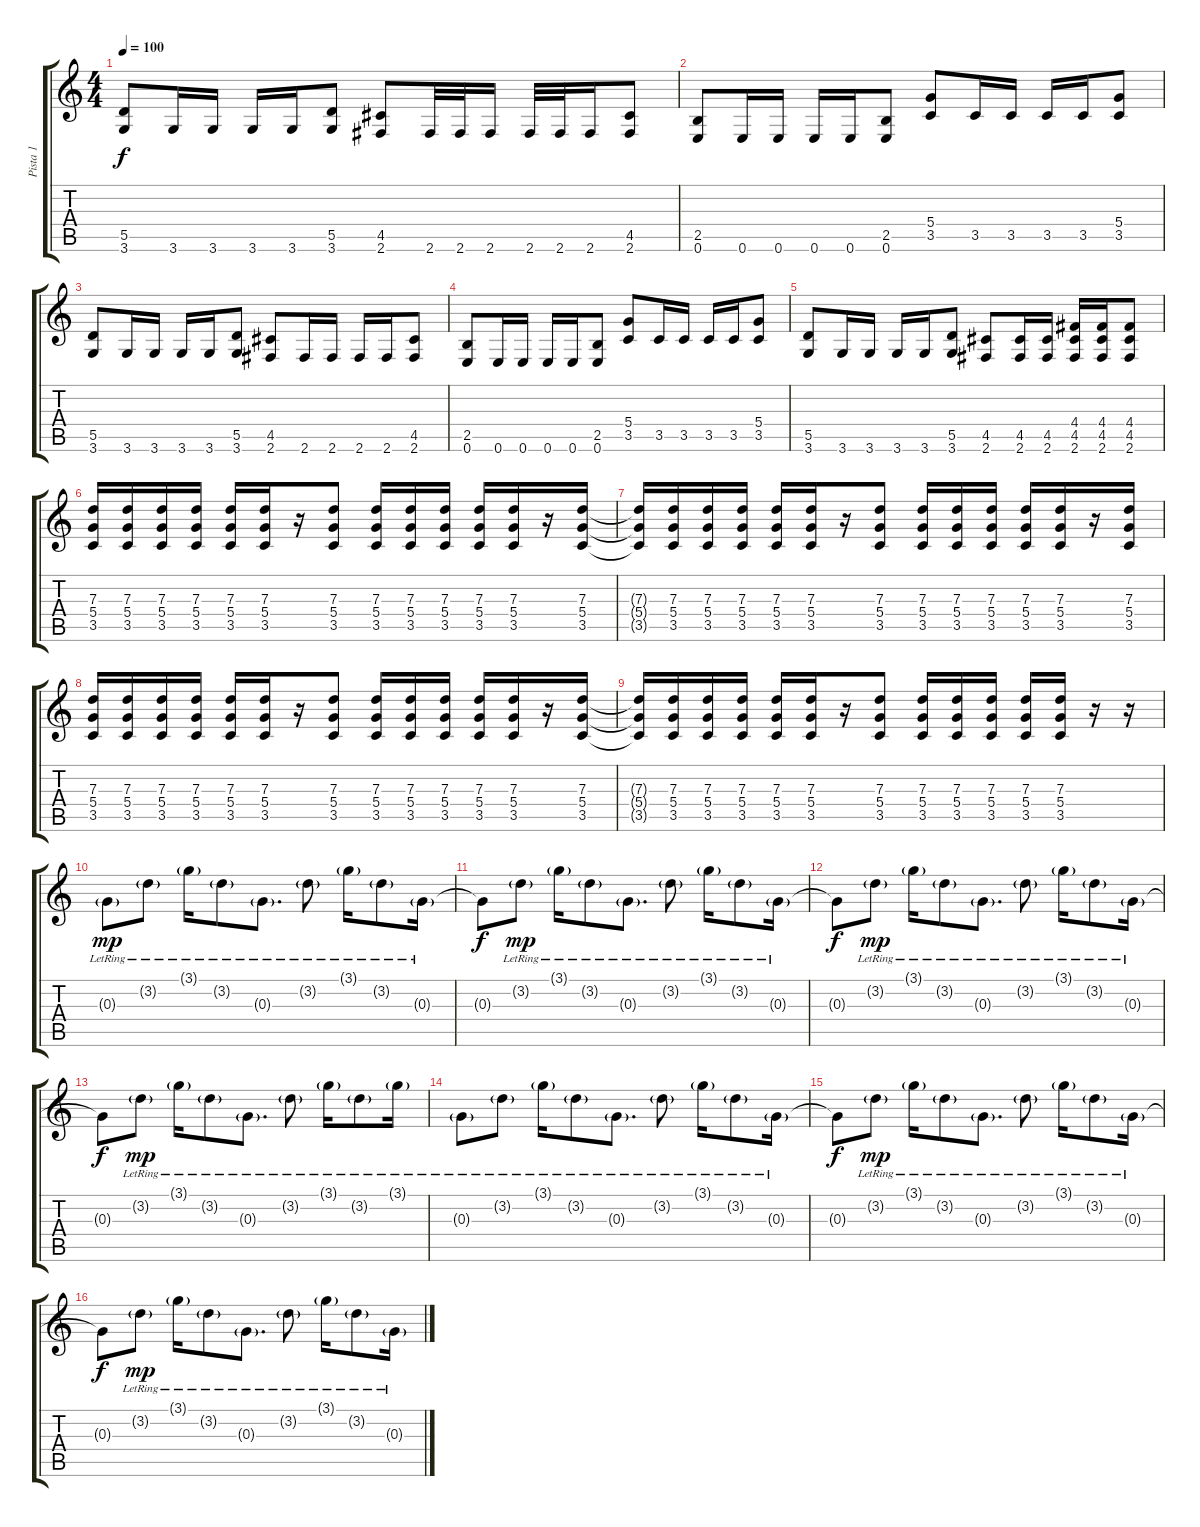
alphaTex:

\track ("Pista 1" "Pista 1") {instrument distortionguitar}
\staff {score tabs}
\tuning (E4 B3 G3 D3 A2 E2) {hide}
\ts (4 4)
\tempo 100
\clef g2
\ks c
(5.5 3.6).8{dy f} 3.6.16 3.6.16 3.6.16 3.6.16 (5.5 3.6).8 (4.5 2.6).8 2.6.32 2.6.32 2.6.16 2.6.32 2.6.32 2.6.16 (4.5 2.6).8 |
(2.5 0.6).8 0.6.16 0.6.16 0.6.16 0.6.16 (2.5 0.6).8 (5.4 3.5).8 3.5.16 3.5.16 3.5.16 3.5.16 (5.4 3.5).8 |
(5.5 3.6).8 3.6.16 3.6.16 3.6.16 3.6.16 (5.5 3.6).8 (4.5 2.6).8 2.6.16 2.6.16 2.6.16 2.6.16 (4.5 2.6).8 |
(2.5 0.6).8 0.6.16 0.6.16 0.6.16 0.6.16 (2.5 0.6).8 (5.4 3.5).8 3.5.16 3.5.16 3.5.16 3.5.16 (5.4 3.5).8 |
(5.5 3.6).8 3.6.16 3.6.16 3.6.16 3.6.16 (5.5 3.6).8 (4.5 2.6).8 (4.5 2.6).16 (4.5 2.6).16 (4.4 4.5 2.6).16 (4.4 4.5 2.6).16 (4.4 4.5 2.6).8 |
(7.3 5.4 3.5).16 (7.3 5.4 3.5).16 (7.3 5.4 3.5).16 (7.3 5.4 3.5).16 (7.3 5.4 3.5).16 (7.3 5.4 3.5).16 r.16 (7.3 5.4 3.5).8 (7.3 5.4 3.5).16 (7.3 5.4 3.5).16 (7.3 5.4 3.5).16 (7.3 5.4 3.5).16 (7.3 5.4 3.5).16 r.16 (7.3 5.4 3.5).16 |
(7.3{t} 5.4{t} 3.5{t}).16 (7.3 5.4 3.5).16 (7.3 5.4 3.5).16 (7.3 5.4 3.5).16 (7.3 5.4 3.5).16 (7.3 5.4 3.5).16 r.16 (7.3 5.4 3.5).8 (7.3 5.4 3.5).16 (7.3 5.4 3.5).16 (7.3 5.4 3.5).16 (7.3 5.4 3.5).16 (7.3 5.4 3.5).16 r.16 (7.3 5.4 3.5).16 |
(7.3 5.4 3.5).16 (7.3 5.4 3.5).16 (7.3 5.4 3.5).16 (7.3 5.4 3.5).16 (7.3 5.4 3.5).16 (7.3 5.4 3.5).16 r.16 (7.3 5.4 3.5).8 (7.3 5.4 3.5).16 (7.3 5.4 3.5).16 (7.3 5.4 3.5).16 (7.3 5.4 3.5).16 (7.3 5.4 3.5).16 r.16 (7.3 5.4 3.5).16 |
(7.3{t} 5.4{t} 3.5{t}).16 (7.3 5.4 3.5).16 (7.3 5.4 3.5).16 (7.3 5.4 3.5).16 (7.3 5.4 3.5).16 (7.3 5.4 3.5).16 r.16 (7.3 5.4 3.5).8 (7.3 5.4 3.5).16 (7.3 5.4 3.5).16 (7.3 5.4 3.5).16 (7.3 5.4 3.5).16 (7.3 5.4 3.5).16 r.16 r.16 |
0.3{g lr}.8{dy mp instrument electricguitarjazz} 3.2{g lr}.8 3.1{g lr}.16 3.2{g lr}.8 0.3{g lr}.8{d} 3.2{g lr}.8 3.1{g lr}.16 3.2{g lr}.8 0.3{g lr}.16 |
0.3{t}.8{dy f} 3.2{g lr}.8{dy mp} 3.1{g lr}.16 3.2{g lr}.8 0.3{g lr}.8{d} 3.2{g lr}.8 3.1{g lr}.16 3.2{g lr}.8 0.3{g lr}.16 |
0.3{t}.8{dy f} 3.2{g lr}.8{dy mp} 3.1{g lr}.16 3.2{g lr}.8 0.3{g lr}.8{d} 3.2{g lr}.8 3.1{g lr}.16 3.2{g lr}.8 0.3{g lr}.16 |
0.3{t}.8{dy f} 3.2{g lr}.8{dy mp} 3.1{g lr}.16 3.2{g lr}.8 0.3{g lr}.8{d} 3.2{g lr}.8 3.1{g lr}.16 3.2{g lr}.8 3.1{g lr}.16 |
0.3{g lr}.8 3.2{g lr}.8 3.1{g lr}.16 3.2{g lr}.8 0.3{g lr}.8{d} 3.2{g lr}.8 3.1{g lr}.16 3.2{g lr}.8 0.3{g lr}.16 |
0.3{t}.8{dy f} 3.2{g lr}.8{dy mp} 3.1{g lr}.16 3.2{g lr}.8 0.3{g lr}.8{d} 3.2{g lr}.8 3.1{g lr}.16 3.2{g lr}.8 0.3{g lr}.16 |
0.3{t}.8{dy f} 3.2{g lr}.8{dy mp} 3.1{g lr}.16 3.2{g lr}.8 0.3{g lr}.8{d} 3.2{g lr}.8 3.1{g lr}.16 3.2{g lr}.8 0.3{g lr}.16
